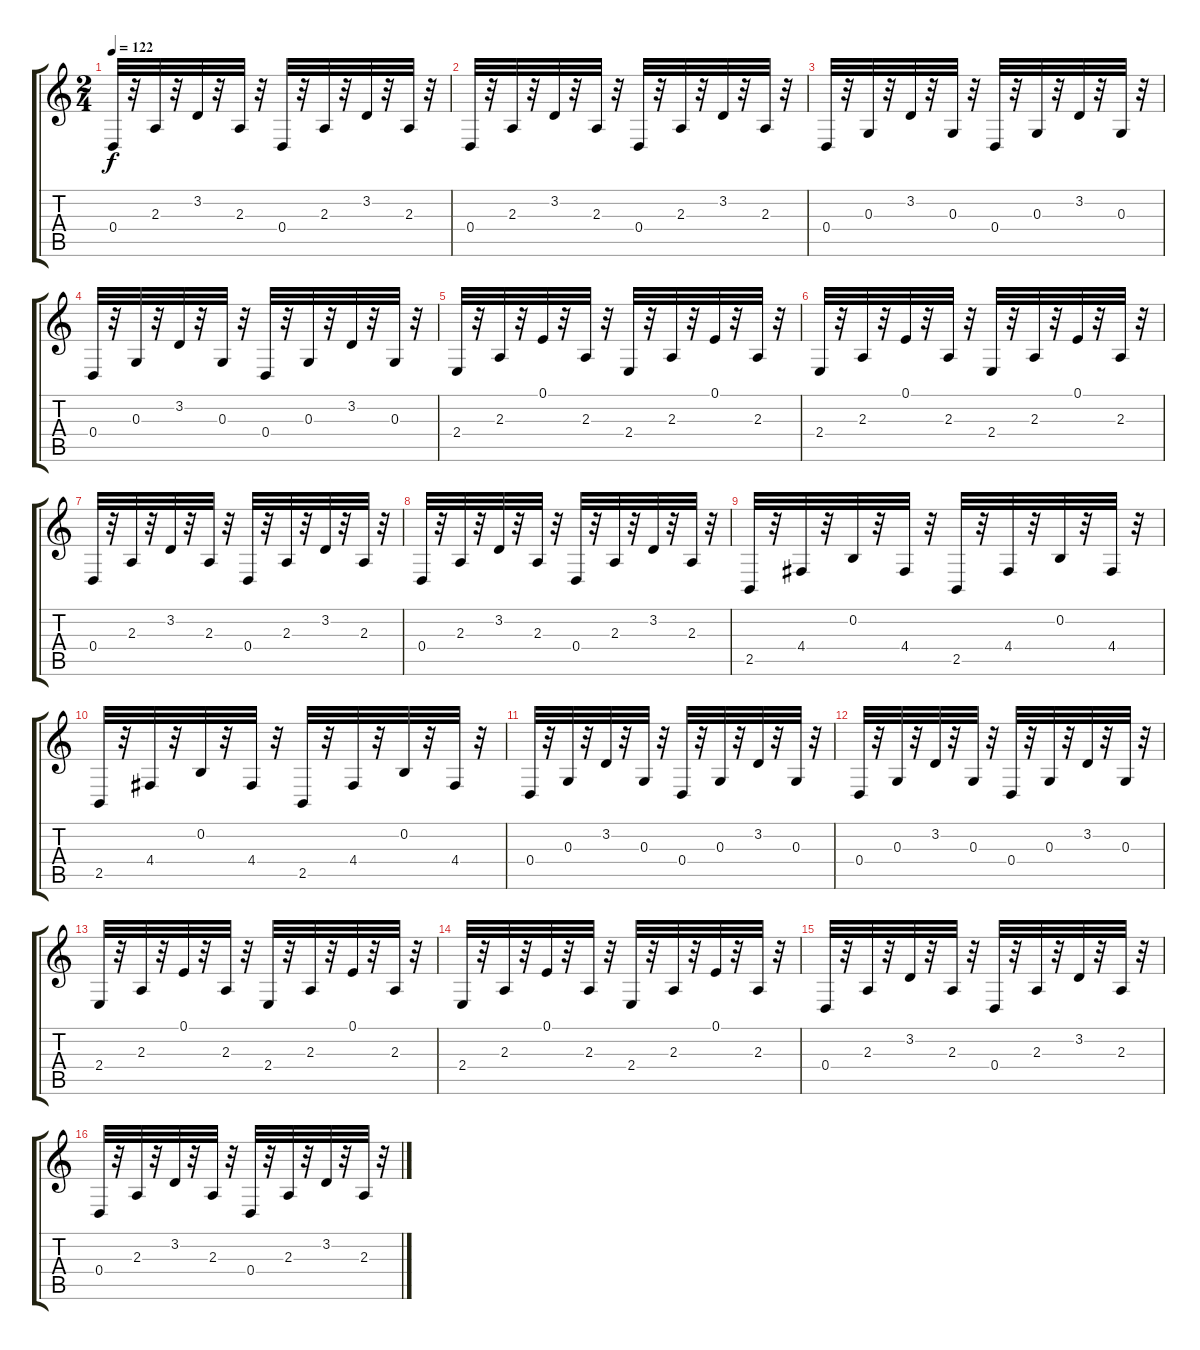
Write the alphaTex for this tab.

\track "" {instrument lead8bassandlead}
\staff {score tabs}
\tuning (E4 B3 G3 D3 A2 E2) {hide}
\ts (2 4)
\tempo 122
\clef g2
\ks c
0.4.32{dy f} r.32 2.3.32 r.32 3.2.32 r.32 2.3.32 r.32 0.4.32 r.32 2.3.32 r.32 3.2.32 r.32 2.3.32 r.32 |
0.4.32 r.32 2.3.32 r.32 3.2.32 r.32 2.3.32 r.32 0.4.32 r.32 2.3.32 r.32 3.2.32 r.32 2.3.32 r.32 |
0.4.32 r.32 0.3.32 r.32 3.2.32 r.32 0.3.32 r.32 0.4.32 r.32 0.3.32 r.32 3.2.32 r.32 0.3.32 r.32 |
0.4.32 r.32 0.3.32 r.32 3.2.32 r.32 0.3.32 r.32 0.4.32 r.32 0.3.32 r.32 3.2.32 r.32 0.3.32 r.32 |
2.4.32 r.32 2.3.32 r.32 0.1.32 r.32 2.3.32 r.32 2.4.32 r.32 2.3.32 r.32 0.1.32 r.32 2.3.32 r.32 |
2.4.32 r.32 2.3.32 r.32 0.1.32 r.32 2.3.32 r.32 2.4.32 r.32 2.3.32 r.32 0.1.32 r.32 2.3.32 r.32 |
0.4.32 r.32 2.3.32 r.32 3.2.32 r.32 2.3.32 r.32 0.4.32 r.32 2.3.32 r.32 3.2.32 r.32 2.3.32 r.32 |
0.4.32 r.32 2.3.32 r.32 3.2.32 r.32 2.3.32 r.32 0.4.32 r.32 2.3.32 r.32 3.2.32 r.32 2.3.32 r.32 |
2.5.32 r.32 4.4.32 r.32 0.2.32 r.32 4.4.32 r.32 2.5.32 r.32 4.4.32 r.32 0.2.32 r.32 4.4.32 r.32 |
2.5.32 r.32 4.4.32 r.32 0.2.32 r.32 4.4.32 r.32 2.5.32 r.32 4.4.32 r.32 0.2.32 r.32 4.4.32 r.32 |
0.4.32 r.32 0.3.32 r.32 3.2.32 r.32 0.3.32 r.32 0.4.32 r.32 0.3.32 r.32 3.2.32 r.32 0.3.32 r.32 |
0.4.32 r.32 0.3.32 r.32 3.2.32 r.32 0.3.32 r.32 0.4.32 r.32 0.3.32 r.32 3.2.32 r.32 0.3.32 r.32 |
2.4.32 r.32 2.3.32 r.32 0.1.32 r.32 2.3.32 r.32 2.4.32 r.32 2.3.32 r.32 0.1.32 r.32 2.3.32 r.32 |
2.4.32 r.32 2.3.32 r.32 0.1.32 r.32 2.3.32 r.32 2.4.32 r.32 2.3.32 r.32 0.1.32 r.32 2.3.32 r.32 |
0.4.32 r.32 2.3.32 r.32 3.2.32 r.32 2.3.32 r.32 0.4.32 r.32 2.3.32 r.32 3.2.32 r.32 2.3.32 r.32 |
0.4.32 r.32 2.3.32 r.32 3.2.32 r.32 2.3.32 r.32 0.4.32 r.32 2.3.32 r.32 3.2.32 r.32 2.3.32 r.32
